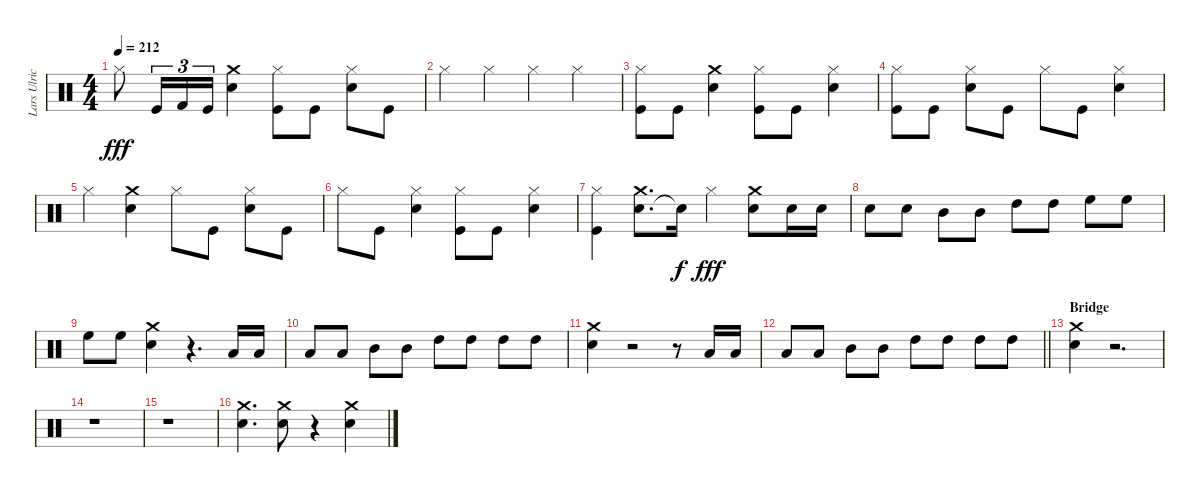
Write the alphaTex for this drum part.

\track ("Lars Ulrich" "Lars Ulric") {instrument percussion}
\staff {score}
\articulation defaults
\ts (4 4)
\tempo 212
\clef neutral
\ks c "Hi-Hat (closed)".8{dy fff} "Kick (hit)".16{tu (3 2)} "Kick (hit) 2".16{tu (3 2)} "Kick (hit)".16{tu (3 2)}
("Snare (hit) 2" "Crash medium (hit)").4 ("Kick (hit)" "Hi-Hat (closed)").8 "Kick (hit)".8 ("Snare (hit) 2" "Hi-Hat (closed)").8 "Kick (hit)".8 |
"Hi-Hat (closed)".4 "Hi-Hat (closed)".4 "Hi-Hat (closed)".4 "Hi-Hat (closed)".4 |
("Kick (hit)" "Hi-Hat (closed)").8 "Kick (hit)".8 ("Snare (hit) 2" "Crash medium (hit)").4 ("Kick (hit)" "Hi-Hat (closed)").8 "Kick (hit)".8 ("Hi-Hat (closed)" "Snare (hit) 2").4 |
("Kick (hit)" "Hi-Hat (closed)").8 "Kick (hit)".8 ("Snare (hit) 2" "Hi-Hat (closed)").8 "Kick (hit)".8 "Hi-Hat (closed)".8 "Kick (hit)".8 ("Snare (hit) 2" "Hi-Hat (closed)").4 |
"Hi-Hat (closed)".4 ("Crash medium (hit)" "Snare (hit) 2").4 "Hi-Hat (closed)".8 "Kick (hit)".8 ("Snare (hit) 2" "Hi-Hat (closed)").8 "Kick (hit)".8 |
"Hi-Hat (closed)".8 "Kick (hit)".8 ("Snare (hit) 2" "Hi-Hat (closed)").4 ("Kick (hit)" "Hi-Hat (closed)").8 "Kick (hit)".8 ("Snare (hit) 2" "Hi-Hat (closed)").4 |
("Kick (hit)" "Hi-Hat (closed)").4 ("Snare (hit) 2" "Crash medium (hit)").8{d} "Snare (hit)"{t}.16{dy f} "Hi-Hat (closed)".4{dy fff} ("Snare (hit) 2" "Crash medium (hit)").8 "Snare (hit) 2".16 "Snare (hit) 2".16 |
"Snare (hit) 2".8 "Snare (hit) 2".8 "Mid Tom (hit)".8 "Mid Tom (hit)".8 "High Tom (hit)".8 "High Tom (hit)".8 "High Floor Tom (hit)".8 "High Floor Tom (hit)".8 |
"High Floor Tom (hit)".8 "High Floor Tom (hit)".8 ("Snare (hit) 2" "Crash medium (hit)").4 r.4{d} "Low Tom (hit)".16 "Low Tom (hit)".16 |
"Low Tom (hit)".8 "Low Tom (hit)".8 "Mid Tom (hit)".8 "Mid Tom (hit)".8 "High Tom (hit)".8 "High Tom (hit)".8 "High Tom (hit)".8 "High Tom (hit)".8 |
("Snare (hit) 2" "Crash medium (hit)").4 r.2 r.8 "Low Tom (hit)".16 "Low Tom (hit)".16 |
\barLineRight lightlight "Low Tom (hit)".8 "Low Tom (hit)".8 "Mid Tom (hit)".8 "Mid Tom (hit)".8 "High Tom (hit)".8 "High Tom (hit)".8 "High Tom (hit)".8 "High Tom (hit)".8
|
\section ("" "Bridge")
("Snare (hit) 2" "Crash medium (hit)").4 r.2{d} |
r.1 |
r.1 |
("Snare (hit) 2" "Crash medium (hit)").4{d} ("Snare (hit) 2" "Crash medium (hit)").8 r.4 ("Crash medium (hit)" "Snare (hit) 2").4
